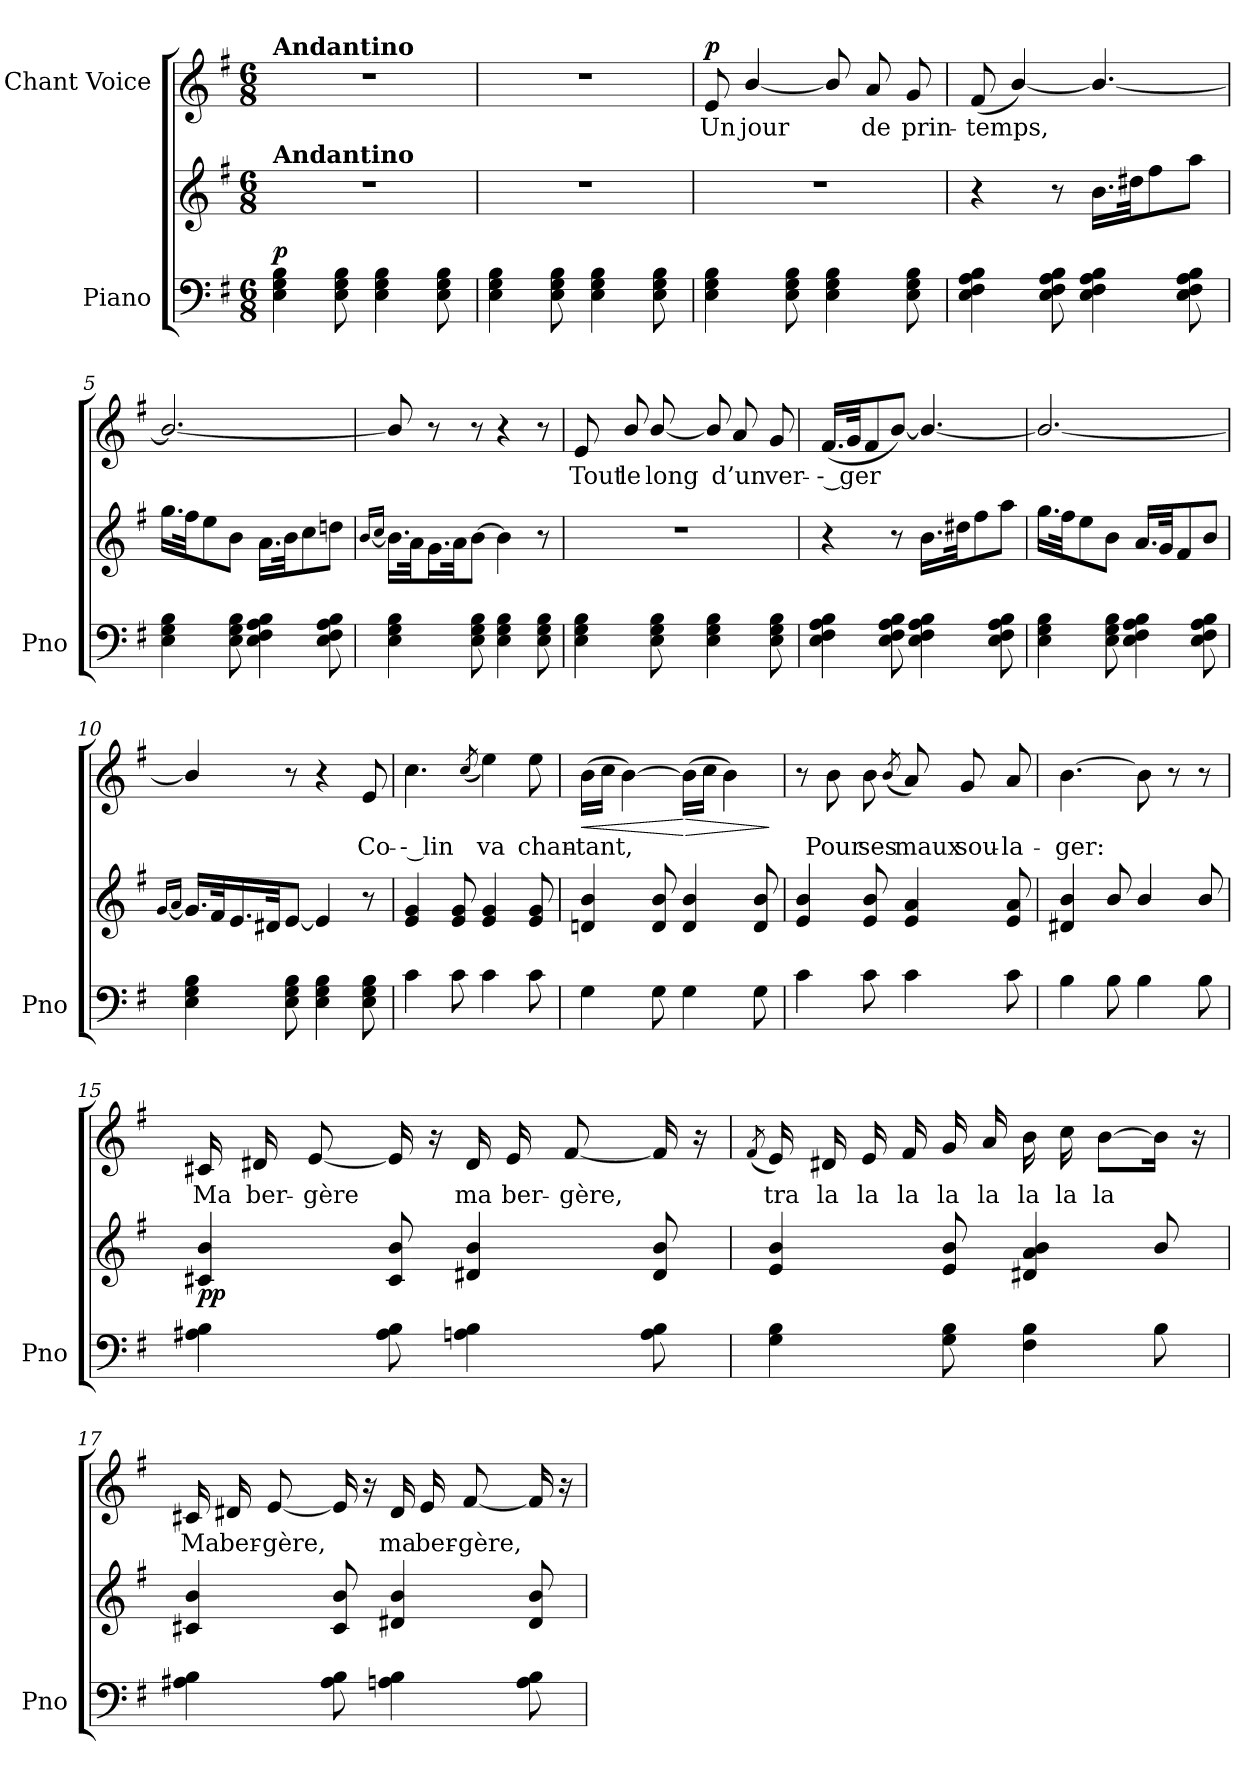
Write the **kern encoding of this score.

**kern	**kern	**dynam	**kern	**text	**dynam
*part2	*part2	*part2	*part1	*part1	*part1
*staff3	*staff2	*staff2/3	*staff1	*staff1	*staff1
*I"Piano	*	*	*I"Chant Voice	*	*
*I'Pno	*	*	*	*	*
*clefF4	*clefG2	*	*clefG2	*	*
*k[f#]	*k[f#]	*	*k[f#]	*	*
*M6/8	*M6/8	*	*M6/8	*	*
*MM78	*MM78	*	*MM78	*	*
=1	=1	=1	=1	=1	=1
!	!	!	!LO:TX:a:B:t=Andantino	!	!
!	!LO:TX:a:B:t=Andantino	!	!	!	!
!	!	!LO:DY:a=2	!	!	!
4E\ 4G\ 4B\	2.r	p	2.r	.	.
8E\ 8G\ 8B\	.	.	.	.	.
4E\ 4G\ 4B\	.	.	.	.	.
8E\ 8G\ 8B\	.	.	.	.	.
=2	=2	=2	=2	=2	=2
4E\ 4G\ 4B\	2.r	.	2.r	.	.
8E\ 8G\ 8B\	.	.	.	.	.
4E\ 4G\ 4B\	.	.	.	.	.
8E\ 8G\ 8B\	.	.	.	.	.
=3	=3	=3	=3	=3	=3
!	!	!	!	!LO:LY:b	!LO:DY:a
4E\ 4G\ 4B\	2.r	.	8e/	Un	p
!	!	!	!	!LO:LY:b	!
.	.	.	[4b/	jour	.
8E\ 8G\ 8B\	.	.	.	.	.
4E\ 4G\ 4B\	.	.	8b/]	.	.
!	!	!	!	!LO:LY:b	!
.	.	.	8a/	de	.
!	!	!	!	!LO:LY:b	!
8E\ 8G\ 8B\	.	.	8g/	prin-	.
=4	=4	=4	=4	=4	=4
!	!	!	!	!LO:LY:b	!
4E\ 4F#\ 4A\ 4B\	4r	.	(8f#/	-temps,	.
.	.	.	[4b/)	.	.
8E\ 8F#\ 8A\ 8B\	8r	.	.	.	.
4E\ 4F#\ 4A\ 4B\	16.b\LL	.	4.b/_	.	.
.	32dd#X\JK	.	.	.	.
.	8ff#\	.	.	.	.
8E\ 8F#\ 8A\ 8B\	8aa\J	.	.	.	.
!!LO:LB:g=z
=5	=5	=5	=5	=5	=5
4E\ 4G\ 4B\	16.gg\LL	.	2.b/_	.	.
.	32ff#\JK	.	.	.	.
.	8ee\	.	.	.	.
8E\ 8G\ 8B\	8b\J	.	.	.	.
4E\ 4F#\ 4A\ 4B\	16.a\LL	.	.	.	.
.	32b\JK	.	.	.	.
.	8cc\	.	.	.	.
8E\ 8F#\ 8A\ 8B\	8ddn\J	.	.	.	.
=6	=6	=6	=6	=6	=6
.	[<16qb/LL	.	.	.	.
.	16qcc/JJ	.	.	.	.
4E\ 4G\ 4B\	16.b\LL]	.	8b/]	.	.
.	32a\JK	.	.	.	.
.	16.g\L	.	8r	.	.
.	32a\JK	.	.	.	.
8E\ 8G\ 8B\	[8b\J	.	8r	.	.
4E\ 4G\ 4B\	4b\]	.	4r	.	.
8E\ 8G\ 8B\	8r	.	8r	.	.
=7	=7	=7	=7	=7	=7
!	!	!	!	!LO:LY:b	!
4E\ 4G\ 4B\	2.r	.	8e/	Tout	.
!	!	!	!	!LO:LY:b	!
.	.	.	8b/	le	.
!	!	!	!	!LO:LY:b	!
8E\ 8G\ 8B\	.	.	[8b/	long	.
4E\ 4G\ 4B\	.	.	8b/]	.	.
!	!	!	!	!LO:LY:b	!
.	.	.	8a/	d’un	.
!	!	!	!	!LO:LY:b	!
8E\ 8G\ 8B\	.	.	8g/	ver-	.
!!LO:LB:g=z
=8	=8	=8	=8	=8	=8
!	!	!	!	!LO:LY:b	!
4E\ 4F#\ 4A\ 4B\	4r	.	(16.f#/LL	-- ger	.
.	.	.	32g/JK	.	.
.	.	.	8f#/	.	.
8E\ 8F#\ 8A\ 8B\	8r	.	[8b/J)	.	.
4E\ 4F#\ 4A\ 4B\	16.b\LL	.	4.b/_	.	.
.	32dd#X\JK	.	.	.	.
.	8ff#\	.	.	.	.
8E\ 8F#\ 8A\ 8B\	8aa\J	.	.	.	.
=9	=9	=9	=9	=9	=9
4E\ 4G\ 4B\	16.gg\LL	.	2.b/_	.	.
.	32ff#\JK	.	.	.	.
.	8ee\	.	.	.	.
8E\ 8G\ 8B\	8b\J	.	.	.	.
4E\ 4F#\ 4A\ 4B\	16.a/LL	.	.	.	.
.	32g/JK	.	.	.	.
.	8f#/	.	.	.	.
8E\ 8F#\ 8A\ 8B\	8b/J	.	.	.	.
=10	=10	=10	=10	=10	=10
.	[<16qg/LL	.	.	.	.
.	16qa/JJ	.	.	.	.
4E\ 4G\ 4B\	16.g/LL]	.	4b/]	.	.
.	32f#/K	.	.	.	.
.	16.e/	.	.	.	.
.	32d#X/JK	.	.	.	.
8E\ 8G\ 8B\	[8e/J	.	8r	.	.
4E\ 4G\ 4B\	4e/]	.	4r	.	.
!	!	!	!	!LO:LY:b	!
8E\ 8G\ 8B\	8r	.	8e/	Co-	.
!!LO:LB:g=z
=11	=11	=11	=11	=11	=11
!	!	!	!	!LO:LY:b	!
4c\	4e/ 4g/	.	4.cc\	-- lin	.
8c\	8e/ 8g/	.	.	.	.
.	.	.	(8qcc/	.	.
!	!	!	!	!LO:LY:b	!
4c\	4e/ 4g/	.	4ee\)	va	.
!	!	!	!	!LO:LY:b	!
8c\	8e/ 8g/	.	8ee\	chan-	.
=12	=12	=12	=12	=12	=12
!	!	!	!	!LO:LY:b	!LO:HP:b
4G\	4dn/ 4b/	.	(16b\LL	-tant,	<
.	.	.	16cc\JJ	.	.
.	.	.	[4b\)	.	.
8G\	8d/ 8b/	.	.	.	.
!	!	!	!	!	!LO:HP:n=1:b
4G\	4d/ 4b/	.	(16b\LL]	.	[ >
.	.	.	16cc\JJ	.	.
.	.	.	4b\)	.	.
8G\	8d/ 8b/	.	.	.	.
.	.	.	.	.	]
=13	=13	=13	=13	=13	=13
4c\	4e/ 4b/	.	8r	.	.
!	!	!	!	!LO:LY:b	!
.	.	.	8b\	Pour	.
!	!	!	!	!LO:LY:b	!
8c\	8e/ 8b/	.	8b\	ses	.
.	.	.	(8qb/	.	.
!	!	!	!	!LO:LY:b	!
4c\	4e/ 4a/	.	8a/)	maux	.
!	!	!	!	!LO:LY:b	!
.	.	.	8g/	sou-	.
!	!	!	!	!LO:LY:b	!
8c\	8e/ 8a/	.	8a/	-la-	.
=14	=14	=14	=14	=14	=14
!	!	!	!	!LO:LY:b	!
4B\	4d#X/ 4b/	.	[4.b\	-ger:	.
8B\	8b/	.	.	.	.
4B\	4b/	.	8b\]	.	.
.	.	.	8r	.	.
8B\	8b/	.	8r	.	.
!!LO:PB:g=z
=15	=15	=15	=15	=15	=15
!	!	!LO:DY:b	!	!LO:LY:b	!
4A#X\ 4B\	4c#X/ 4b/	pp	16c#X/	Ma	.
!	!	!	!	!LO:LY:b	!
.	.	.	16d#X/	ber-	.
!	!	!	!	!LO:LY:b	!
.	.	.	[8e/	-gère	.
8A#\ 8B\	8c#/ 8b/	.	16e/]	.	.
.	.	.	16r	.	.
!	!	!	!	!LO:LY:b	!
4An\ 4B\	4d#X/ 4b/	.	16d#/	ma	.
!	!	!	!	!LO:LY:b	!
.	.	.	16e/	ber-	.
!	!	!	!	!LO:LY:b	!
.	.	.	[8f#/	-gère,	.
8A\ 8B\	8d#/ 8b/	.	16f#/]	.	.
.	.	.	16r	.	.
=16	=16	=16	=16	=16	=16
.	.	.	(8qf#/	.	.
!	!	!	!	!LO:LY:b	!
4G\ 4B\	4e/ 4b/	.	16e/)	tra	.
!	!	!	!	!LO:LY:b	!
.	.	.	16d#X/	la	.
!	!	!	!	!LO:LY:b	!
.	.	.	16e/	la	.
!	!	!	!	!LO:LY:b	!
.	.	.	16f#/	la	.
!	!	!	!	!LO:LY:b	!
8G\ 8B\	8e/ 8b/	.	16g/	la	.
!	!	!	!	!LO:LY:b	!
.	.	.	16a/	la	.
!	!	!	!	!LO:LY:b	!
4F#\ 4B\	4d#X/ 4a/ 4b/	.	16b\	la	.
!	!	!	!	!LO:LY:b	!
.	.	.	16cc\	la	.
!	!	!	!	!LO:LY:b	!
.	.	.	[8b\L	la	.
8B\	8b/	.	16b\Jk]	.	.
.	.	.	16r	.	.
=17	=17	=17	=17	=17	=17
!	!	!	!	!LO:LY:b	!
4A#X\ 4B\	4c#X/ 4b/	.	16c#X/	Ma	.
!	!	!	!	!LO:LY:b	!
.	.	.	16d#X/	ber-	.
!	!	!	!	!LO:LY:b	!
.	.	.	[8e/	-gère,	.
8A#\ 8B\	8c#/ 8b/	.	16e/]	.	.
.	.	.	16r	.	.
!	!	!	!	!LO:LY:b	!
4An\ 4B\	4d#X/ 4b/	.	16d#/	ma	.
!	!	!	!	!LO:LY:b	!
.	.	.	16e/	ber-	.
!	!	!	!	!LO:LY:b	!
.	.	.	[8f#/	-gère,	.
8A\ 8B\	8d#/ 8b/	.	16f#/]	.	.
.	.	.	16r	.	.
=	=	=	=	=	=
*-	*-	*-	*-	*-	*-
